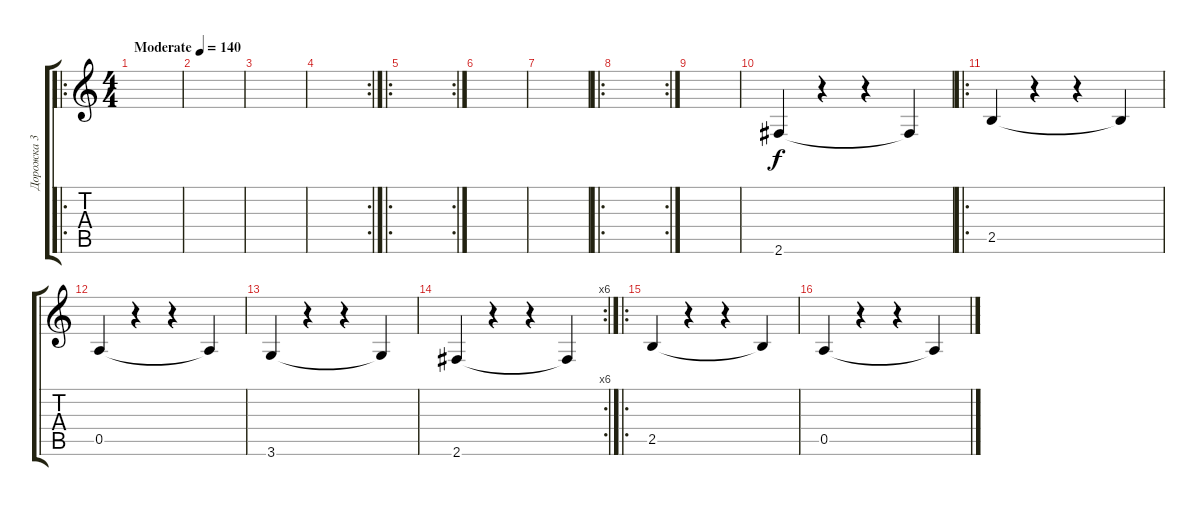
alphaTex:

\track ("Дорожка 3" "Дорожка 3") {instrument electricbassfinger}
\staff {score tabs}
\tuning (E4 B3 G3 D3 A2 E2) {hide}
\ro
\ts (4 4)
\tempo (140 "Moderate")
\clef g2
\ks c
|
|
|
\rc 2
|
\ro
\rc 2
|
|
|
\ro
\rc 2
|
|
2.6.4 r.4 r.4 2.6{t}.4 |
\ro
2.5.4 r.4 r.4 2.5{t}.4 |
0.5.4 r.4 r.4 0.5{t}.4 |
3.6.4 r.4 r.4 3.6{t}.4 |
\rc 6
2.6.4 r.4 r.4 2.6{t}.4 |
\ro
2.5.4 r.4 r.4 2.5{t}.4 |
0.5.4 r.4 r.4 0.5{t}.4
